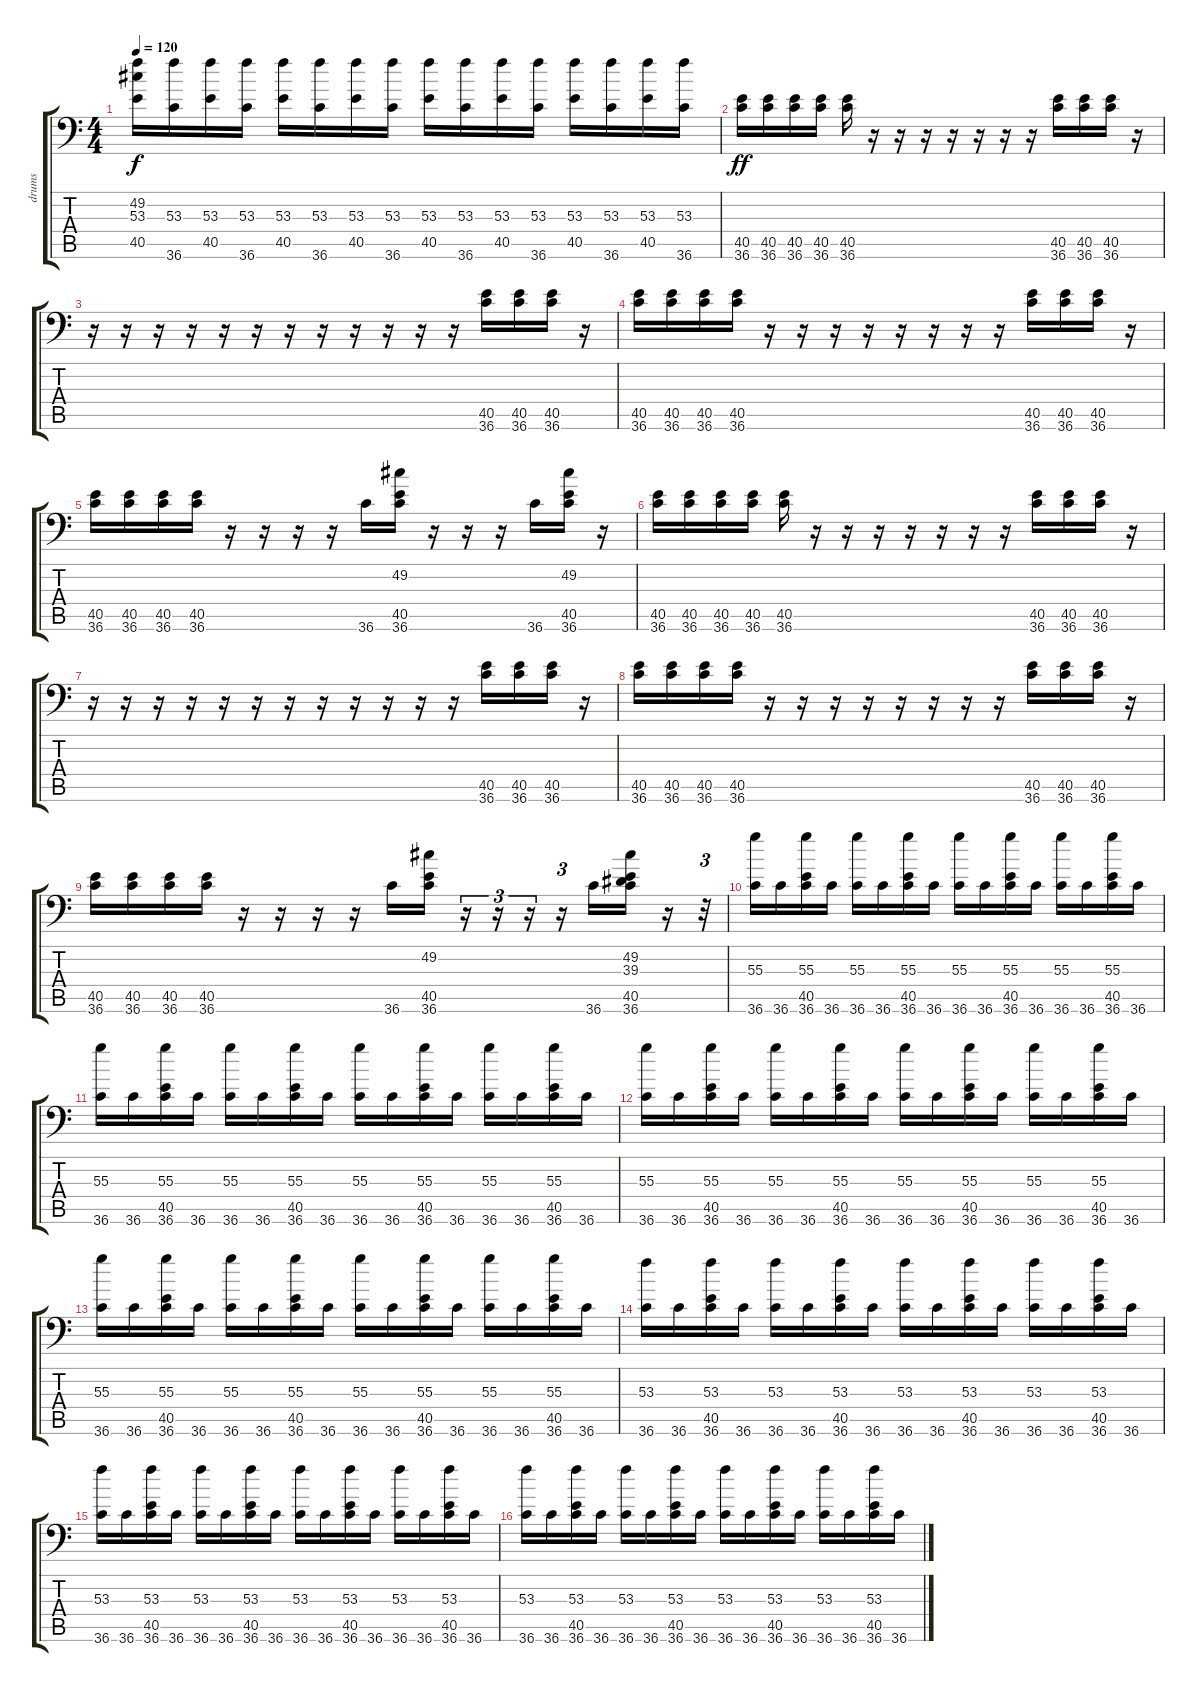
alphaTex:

\track ("drums" "drums") {instrument acousticgrandpiano}
\staff {score tabs}
\tuning (C-1 C-1 C-1 C-1 C-1 C-1) {hide}
\ts (4 4)
\tempo 120
\clef f4
\ks c
(49.2 53.3 40.5).16{dy f} (53.3 36.6).16 (53.3 40.5).16 (53.3 36.6).16 (53.3 40.5).16 (53.3 36.6).16 (53.3 40.5).16 (53.3 36.6).16 (53.3 40.5).16 (53.3 36.6).16 (53.3 40.5).16 (53.3 36.6).16 (53.3 40.5).16 (53.3 36.6).16 (53.3 40.5).16 (53.3 36.6).16 |
(40.5 36.6).16{dy ff} (40.5 36.6).16 (40.5 36.6).16 (40.5 36.6).16 (40.5 36.6).16 r.16 r.16 r.16 r.16 r.16 r.16 r.16 (40.5 36.6).16 (40.5 36.6).16 (40.5 36.6).16 r.16 |
r.16 r.16 r.16 r.16 r.16 r.16 r.16 r.16 r.16 r.16 r.16 r.16 (40.5 36.6).16 (40.5 36.6).16 (40.5 36.6).16 r.16 |
(40.5 36.6).16 (40.5 36.6).16 (40.5 36.6).16 (40.5 36.6).16 r.16 r.16 r.16 r.16 r.16 r.16 r.16 r.16 (40.5 36.6).16 (40.5 36.6).16 (40.5 36.6).16 r.16 |
(40.5 36.6).16 (40.5 36.6).16 (40.5 36.6).16 (40.5 36.6).16 r.16 r.16 r.16 r.16 36.6.16 (49.2 40.5 36.6).16 r.16 r.16 r.16 36.6.16 (49.2 40.5 36.6).16 r.16 |
(40.5 36.6).16 (40.5 36.6).16 (40.5 36.6).16 (40.5 36.6).16 (40.5 36.6).16 r.16 r.16 r.16 r.16 r.16 r.16 r.16 (40.5 36.6).16 (40.5 36.6).16 (40.5 36.6).16 r.16 |
r.16 r.16 r.16 r.16 r.16 r.16 r.16 r.16 r.16 r.16 r.16 r.16 (40.5 36.6).16 (40.5 36.6).16 (40.5 36.6).16 r.16 |
(40.5 36.6).16 (40.5 36.6).16 (40.5 36.6).16 (40.5 36.6).16 r.16 r.16 r.16 r.16 r.16 r.16 r.16 r.16 (40.5 36.6).16 (40.5 36.6).16 (40.5 36.6).16 r.16 |
(40.5 36.6).16 (40.5 36.6).16 (40.5 36.6).16 (40.5 36.6).16 r.16 r.16 r.16 r.16 36.6.16 (49.2 40.5 36.6).16 r.16{tu (3 2)} r.16{tu (3 2)} r.16{tu (3 2)} r.16{tu (3 2)} 36.6.16 (49.2 39.3 40.5 36.6).16 r.16 r.32{tu (3 2)} |
(55.3 36.6).16 36.6.16 (55.3 40.5 36.6).16 36.6.16 (55.3 36.6).16 36.6.16 (55.3 40.5 36.6).16 36.6.16 (55.3 36.6).16 36.6.16 (55.3 40.5 36.6).16 36.6.16 (55.3 36.6).16 36.6.16 (55.3 40.5 36.6).16 36.6.16 |
(55.3 36.6).16 36.6.16 (55.3 40.5 36.6).16 36.6.16 (55.3 36.6).16 36.6.16 (55.3 40.5 36.6).16 36.6.16 (55.3 36.6).16 36.6.16 (55.3 40.5 36.6).16 36.6.16 (55.3 36.6).16 36.6.16 (55.3 40.5 36.6).16 36.6.16 |
(55.3 36.6).16 36.6.16 (55.3 40.5 36.6).16 36.6.16 (55.3 36.6).16 36.6.16 (55.3 40.5 36.6).16 36.6.16 (55.3 36.6).16 36.6.16 (55.3 40.5 36.6).16 36.6.16 (55.3 36.6).16 36.6.16 (55.3 40.5 36.6).16 36.6.16 |
(55.3 36.6).16 36.6.16 (55.3 40.5 36.6).16 36.6.16 (55.3 36.6).16 36.6.16 (55.3 40.5 36.6).16 36.6.16 (55.3 36.6).16 36.6.16 (55.3 40.5 36.6).16 36.6.16 (55.3 36.6).16 36.6.16 (55.3 40.5 36.6).16 36.6.16 |
(53.3 36.6).16 36.6.16 (53.3 40.5 36.6).16 36.6.16 (53.3 36.6).16 36.6.16 (53.3 40.5 36.6).16 36.6.16 (53.3 36.6).16 36.6.16 (53.3 40.5 36.6).16 36.6.16 (53.3 36.6).16 36.6.16 (53.3 40.5 36.6).16 36.6.16 |
(53.3 36.6).16 36.6.16 (53.3 40.5 36.6).16 36.6.16 (53.3 36.6).16 36.6.16 (53.3 40.5 36.6).16 36.6.16 (53.3 36.6).16 36.6.16 (53.3 40.5 36.6).16 36.6.16 (53.3 36.6).16 36.6.16 (53.3 40.5 36.6).16 36.6.16 |
(53.3 36.6).16 36.6.16 (53.3 40.5 36.6).16 36.6.16 (53.3 36.6).16 36.6.16 (53.3 40.5 36.6).16 36.6.16 (53.3 36.6).16 36.6.16 (53.3 40.5 36.6).16 36.6.16 (53.3 36.6).16 36.6.16 (53.3 40.5 36.6).16 36.6.16
